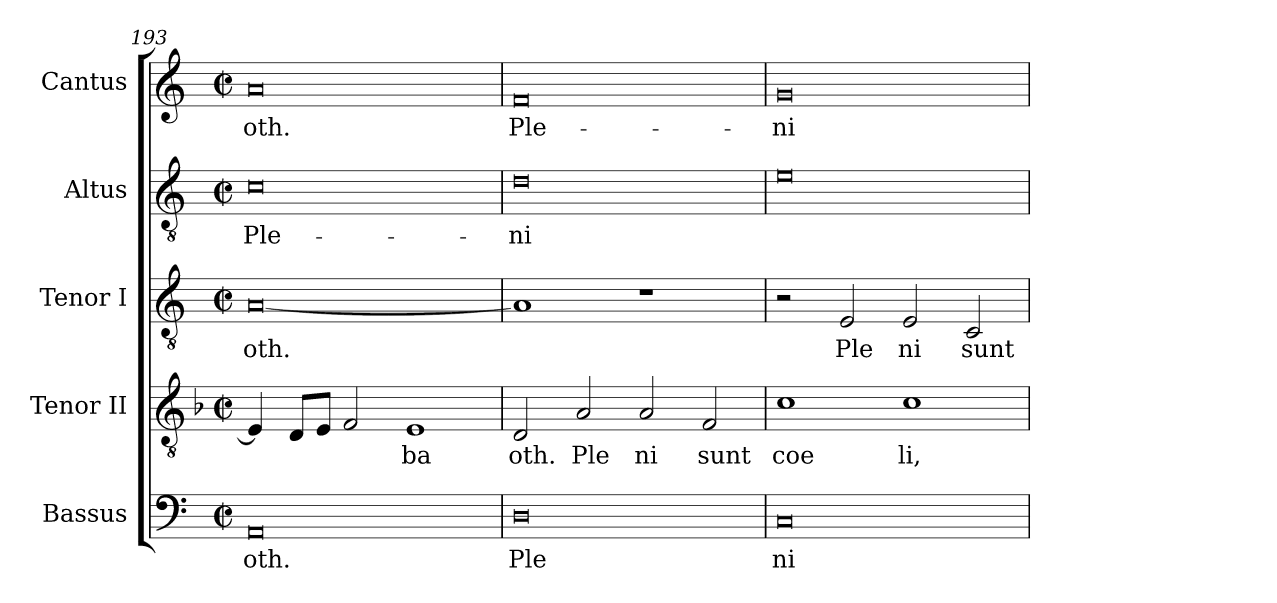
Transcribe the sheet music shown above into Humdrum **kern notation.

**kern	**text	**kern	**text	**kern	**text	**kern	**text	**kern	**text
*part5	*part5	*part4	*part4	*part3	*part3	*part2	*part2	*part1	*part1
*staff5	*staff5	*staff4	*staff4	*staff3	*staff3	*staff2	*staff2	*staff1	*staff1
*I"Bassus	*	*I"Tenor II	*	*I"Tenor I	*	*I"Altus	*	*I"Cantus	*
*I'B	*	*I'T II	*	*I'T I	*	*I'A	*	*I'C	*
*clefF4	*	*clefGv2	*	*clefGv2	*	*clefGv2	*	*clefG2	*
*k[]	*	*k[b-]	*	*k[]	*	*k[]	*	*k[]	*
*C:	*	*F:	*	*C:	*	*C:	*	*C:	*
*M2/2	*	*M2/2	*	*M2/2	*	*M2/2	*	*M2/2	*
*met(c|)	*	*met(c|)	*	*met(c|)	*	*met(c|)	*	*met(c|)	*
=193	=193	=193	=193	=193	=193	=193	=193	=193	=193
!	!LO:LY:b:cj	!	!LO:LY:b:cj	!	!LO:LY:b:cj	!	!LO:LY:b:cj	!	!LO:LY:b:cj
0AA	oth.	4E/]	.	[<0A	-oth.	0c	Ple-	0a	-oth.
!	!	!	!LO:LY:b:cj	!	!	!	!	!	!
.	.	8D/L	.	.	.	.	.	.	.
!	!	!	!LO:LY:b:cj	!	!	!	!	!	!
.	.	8E/J	.	.	.	.	.	.	.
!	!	!	!LO:LY:b:cj	!	!	!	!	!	!
.	.	2F/	.	.	.	.	.	.	.
!	!	!	!LO:LY:b:cj	!	!	!	!	!	!
.	.	1E	ba	.	.	.	.	.	.
=194	=194	=194	=194	=194	=194	=194	=194	=194	=194
!	!LO:LY:b:cj	!	!LO:LY:b:cj	!	!LO:LY:b:cj	!	!LO:LY:b:cj	!	!LO:LY:b:cj
0D	Ple	2D/	oth.	1A]	.	0d	-ni	0f	Ple-
!	!	!	!LO:LY:b:cj	!	!	!	!	!	!
.	.	2A/	Ple	.	.	.	.	.	.
!	!	!	!LO:LY:b:cj	!	!	!	!	!	!
.	.	2A/	ni	1r	.	.	.	.	.
!	!	!	!LO:LY:b:cj	!	!	!	!	!	!
.	.	2F/	sunt	.	.	.	.	.	.
!!LO:PB:g=z
=195	=195	=195	=195	=195	=195	=195	=195	=195	=195
*	*	*k[]	*	*	*	*	*	*	*
*	*	*C:	*	*	*	*	*	*	*
!	!LO:LY:b:cj	!	!LO:LY:b:cj	!	!	!	!LO:LY:b:cj	!	!LO:LY:b:cj
0C	ni	1c	coe	2r	.	0e	.	0g	-ni
!	!	!	!	!	!LO:LY:b:cj	!	!	!	!
.	.	.	.	2E/	Ple	.	.	.	.
!	!	!	!LO:LY:b:cj	!	!LO:LY:b:cj	!	!	!	!
.	.	1c	li,	2E/	ni	.	.	.	.
!	!	!	!	!	!LO:LY:b:cj	!	!	!	!
.	.	.	.	2C/	sunt	.	.	.	.
=	=	=	=	=	=	=	=	=	=
*-	*-	*-	*-	*-	*-	*-	*-	*-	*-
